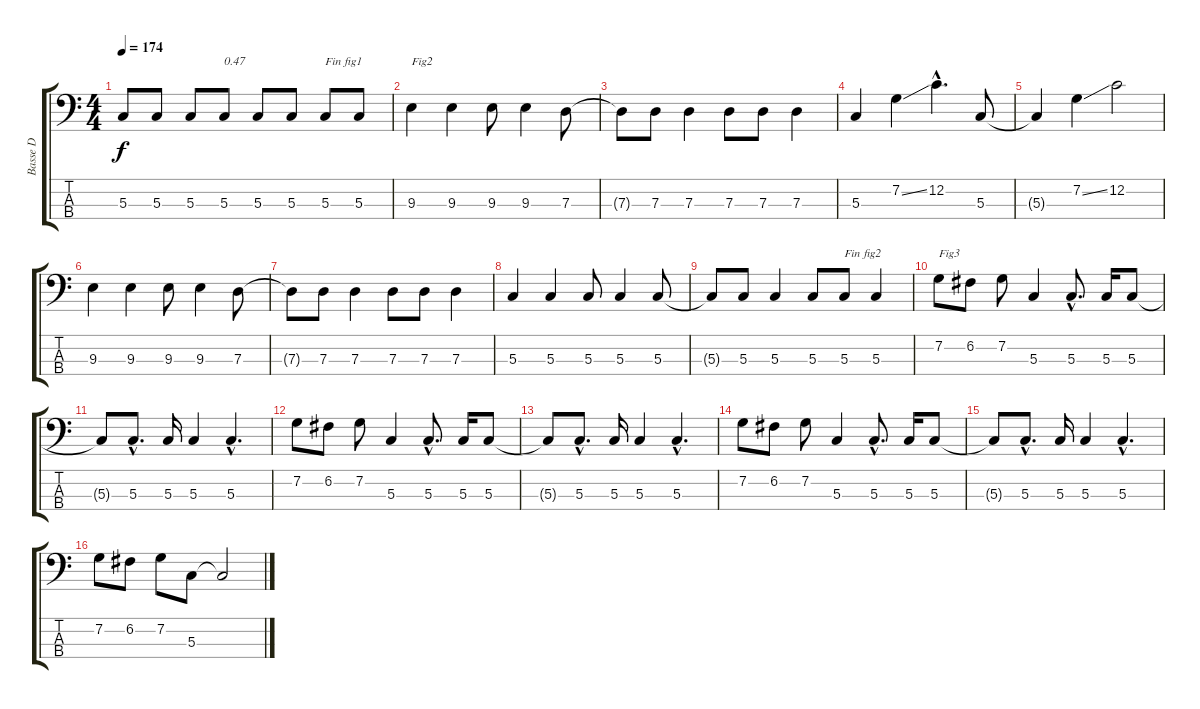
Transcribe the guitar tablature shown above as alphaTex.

\track ("Basse D" "Basse D") {instrument electricbassfinger}
\staff {score tabs}
\tuning (F2 C2 G1 D1) {hide}
\ts (4 4)
\tempo 174
\clef f4
\ks c
5.3.8{dy f} 5.3.8 5.3.8 5.3.8{txt "0.47"} 5.3.8 5.3.8 5.3.8{txt "Fin fig1"} 5.3.8 |
9.3.4{txt "Fig2"} 9.3.4 9.3.8 9.3.4 7.3.8 |
7.3{t}.8 7.3.8 7.3.4 7.3.8 7.3.8 7.3.4 |
5.3.4 7.2{ss}.4 12.2{hac}.4{d} 5.3.8 |
5.3{t}.4 7.2{ss}.4 12.2.2 |
9.3.4 9.3.4 9.3.8 9.3.4 7.3.8 |
7.3{t}.8 7.3.8 7.3.4 7.3.8 7.3.8 7.3.4 |
5.3.4 5.3.4 5.3.8 5.3.4 5.3.8 |
5.3{t}.8 5.3.8 5.3.4 5.3.8 5.3.8{txt "Fin fig2"} 5.3.4 |
7.2.8{txt "Fig3"} 6.2.8 7.2.8 5.3.4 5.3{hac}.8{d} 5.3.16 5.3.8 |
5.3{t}.8 5.3{hac}.8{d} 5.3.16 5.3.4 5.3{hac}.4{d} |
7.2.8 6.2.8 7.2.8 5.3.4 5.3{hac}.8{d} 5.3.16 5.3.8 |
5.3{t}.8 5.3{hac}.8{d} 5.3.16 5.3.4 5.3{hac}.4{d} |
7.2.8 6.2.8 7.2.8 5.3.4 5.3{hac}.8{d} 5.3.16 5.3.8 |
5.3{t}.8 5.3{hac}.8{d} 5.3.16 5.3.4 5.3{hac}.4{d} |
7.2.8 6.2.8 7.2.8 5.3.8 5.3{t}.2
